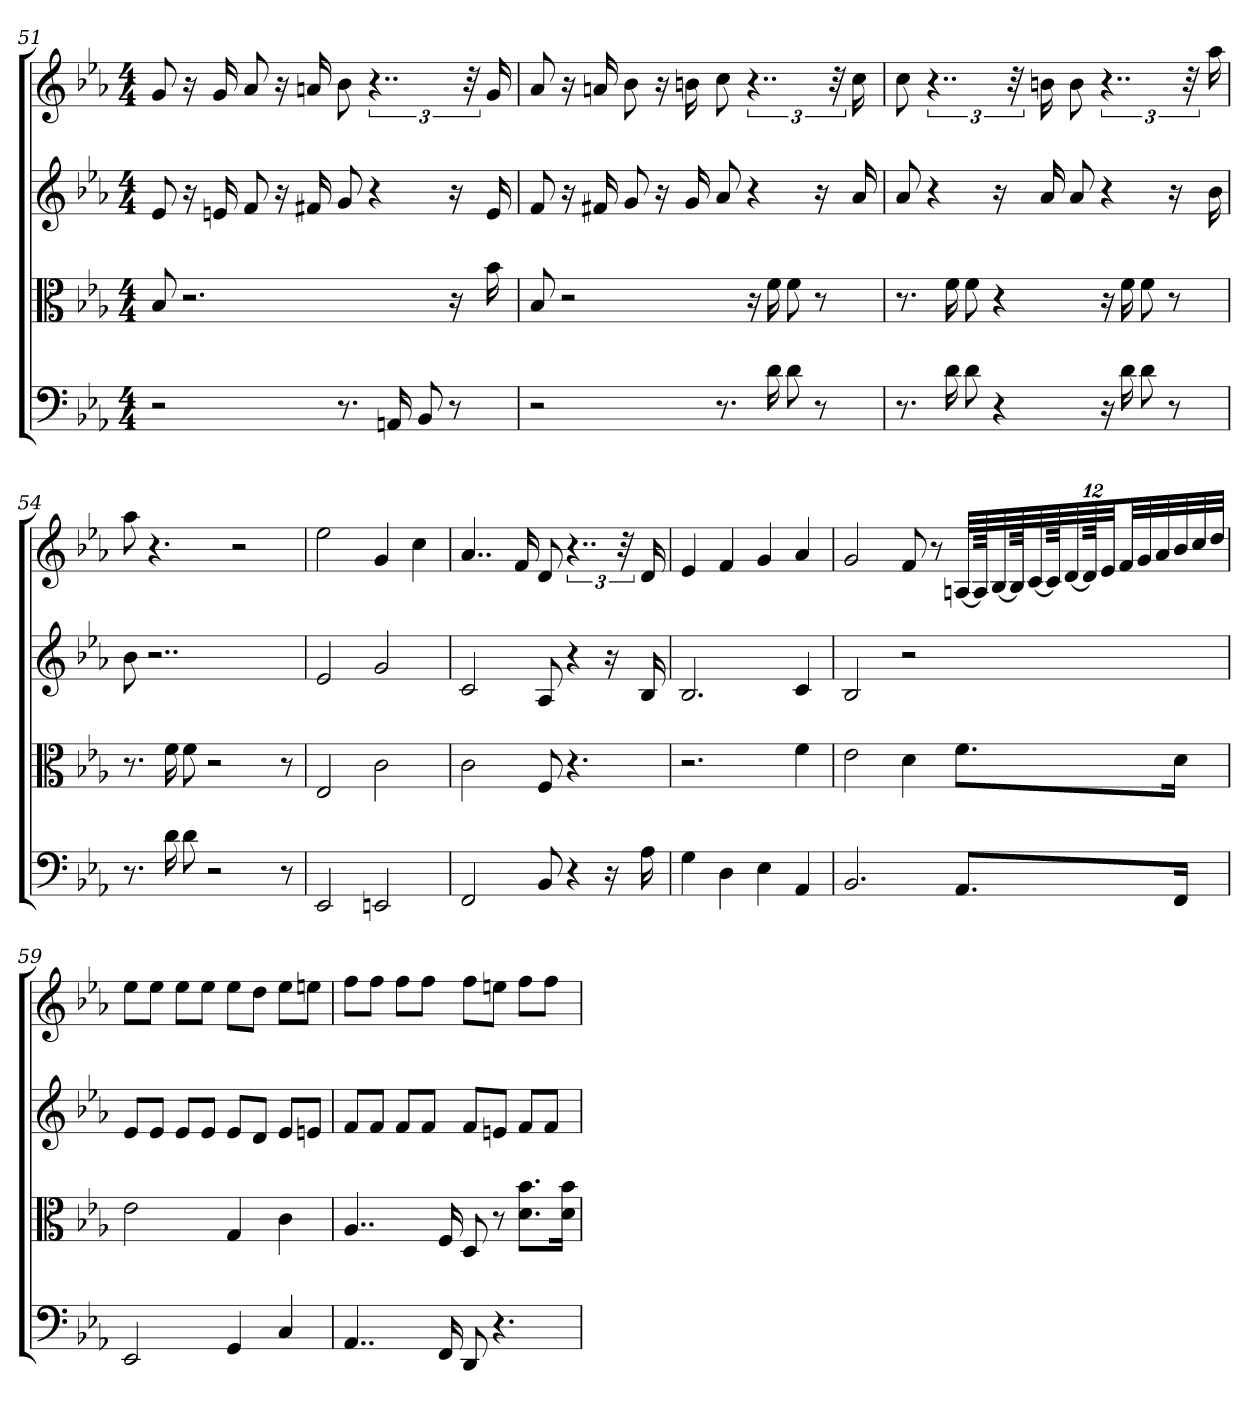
**kern	**kern	**kern	**kern
*part4	*part3	*part2	*part1
*staff4	*staff3	*staff2	*staff1
*clefF4	*clefC3	*	*
*k[b-e-a-]	*k[b-e-a-]	*k[b-e-a-]	*k[b-e-a-]
*E-:	*E-:	*E-:	*E-:
*M4/4	*M4/4	*M4/4	*M4/4
=51	=51	=51	=51
2r	8B-	8e-	8g
.	2.r	16r	16r
.	.	16en	16g
.	.	8f	8a-
.	.	16r	16r
.	.	16f#X	16an
8.r	.	8g	8b-
.	.	4r	6..r
16AAn	.	.	.
8BB-	.	.	.
8r	16r	16r	.
.	.	.	48r
.	16b-	16e	16g
=52	=52	=52	=52
2r	8B-	8f	8a-
.	2r	16r	16r
.	.	16f#X	16an
.	.	8g	8b-
.	.	16r	16r
.	.	16g	16bn
8.r	.	8a-	8cc
.	16r	4r	6..r
16d	16f	.	.
8d	8f	.	.
8r	8r	16r	.
.	.	.	48r
.	.	16a-	16cc
=53	=53	=53	=53
8.r	8.r	8a-	8cc
.	.	4r	6..r
16d	16f	.	.
8d	8f	.	.
4r	4r	16r	.
.	.	.	48r
.	.	16a-	16bn
.	.	8a-	8b
16r	16r	4r	6..r
16d	16f	.	.
8d	8f	.	.
8r	8r	16r	.
.	.	.	48r
.	.	16b-	16aa-
=54	=54	=54	=54
8.r	8.r	8b-	8aa-
.	.	2..r	4.r
16d	16f	.	.
8d	8f	.	.
2r	2r	.	.
.	.	.	2r
8r	8r	.	.
=55	=55	=55	=55
2EE-	2E-	2e-	2ee-
2EEn	2c	2g	4g
.	.	.	4cc
=56	=56	=56	=56
2FF	2c	2c	4..a-
.	.	.	16f
8BB-	8F	8A-	8d
4r	4.r	4r	6..r
16r	.	16r	.
.	.	.	48r
16A-	.	16B-	16d
=57	=57	=57	=57
4G	2.r	2.B-	4e-
4D	.	.	4f
4E-	.	.	4g
4AA-	4f	4c	4a-
=58	=58	=58	=58
2.BB-	2e-	2B-	2g
.	4d	2r	8f
.	.	.	8r
8.AA-/L	8.f\L	.	[48AnLLL
.	.	.	192AKK]
.	.	.	[48B-
.	.	.	192B-KK]
.	.	.	[48c
.	.	.	192cKK]
.	.	.	[48d
.	.	.	192dKK]
.	.	.	48e-JJ
.	.	.	48fLL
.	.	.	48g
.	.	.	48a-
16FF/Jk	16d\Jk	.	48b-
.	.	.	48cc
.	.	.	48ddJJJ
=59	=59	=59	=59
2EE-	2e-	8e-L	8ee-L
.	.	8e-J	8ee-J
.	.	8e-L	8ee-L
.	.	8e-J	8ee-J
4GG	4G	8e-L	8ee-L
.	.	8dJ	8ddJ
4C	4c	8e-L	8ee-L
.	.	8enJ	8eenJ
=60	=60	=60	=60
4..AA-	4..A-	8fL	8ffL
.	.	8fJ	8ffJ
.	.	8fL	8ffL
.	.	8fJ	8ffJ
16FF	16F	.	.
8DD	8D	8fL	8ffL
4.r	8r	8enJ	8eenJ
.	8.d\ 8.b-\L	8fL	8ffL
.	.	8fJ	8ffJ
.	16d\ 16b-\Jk	.	.
=	=	=	=
*-	*-	*-	*-
